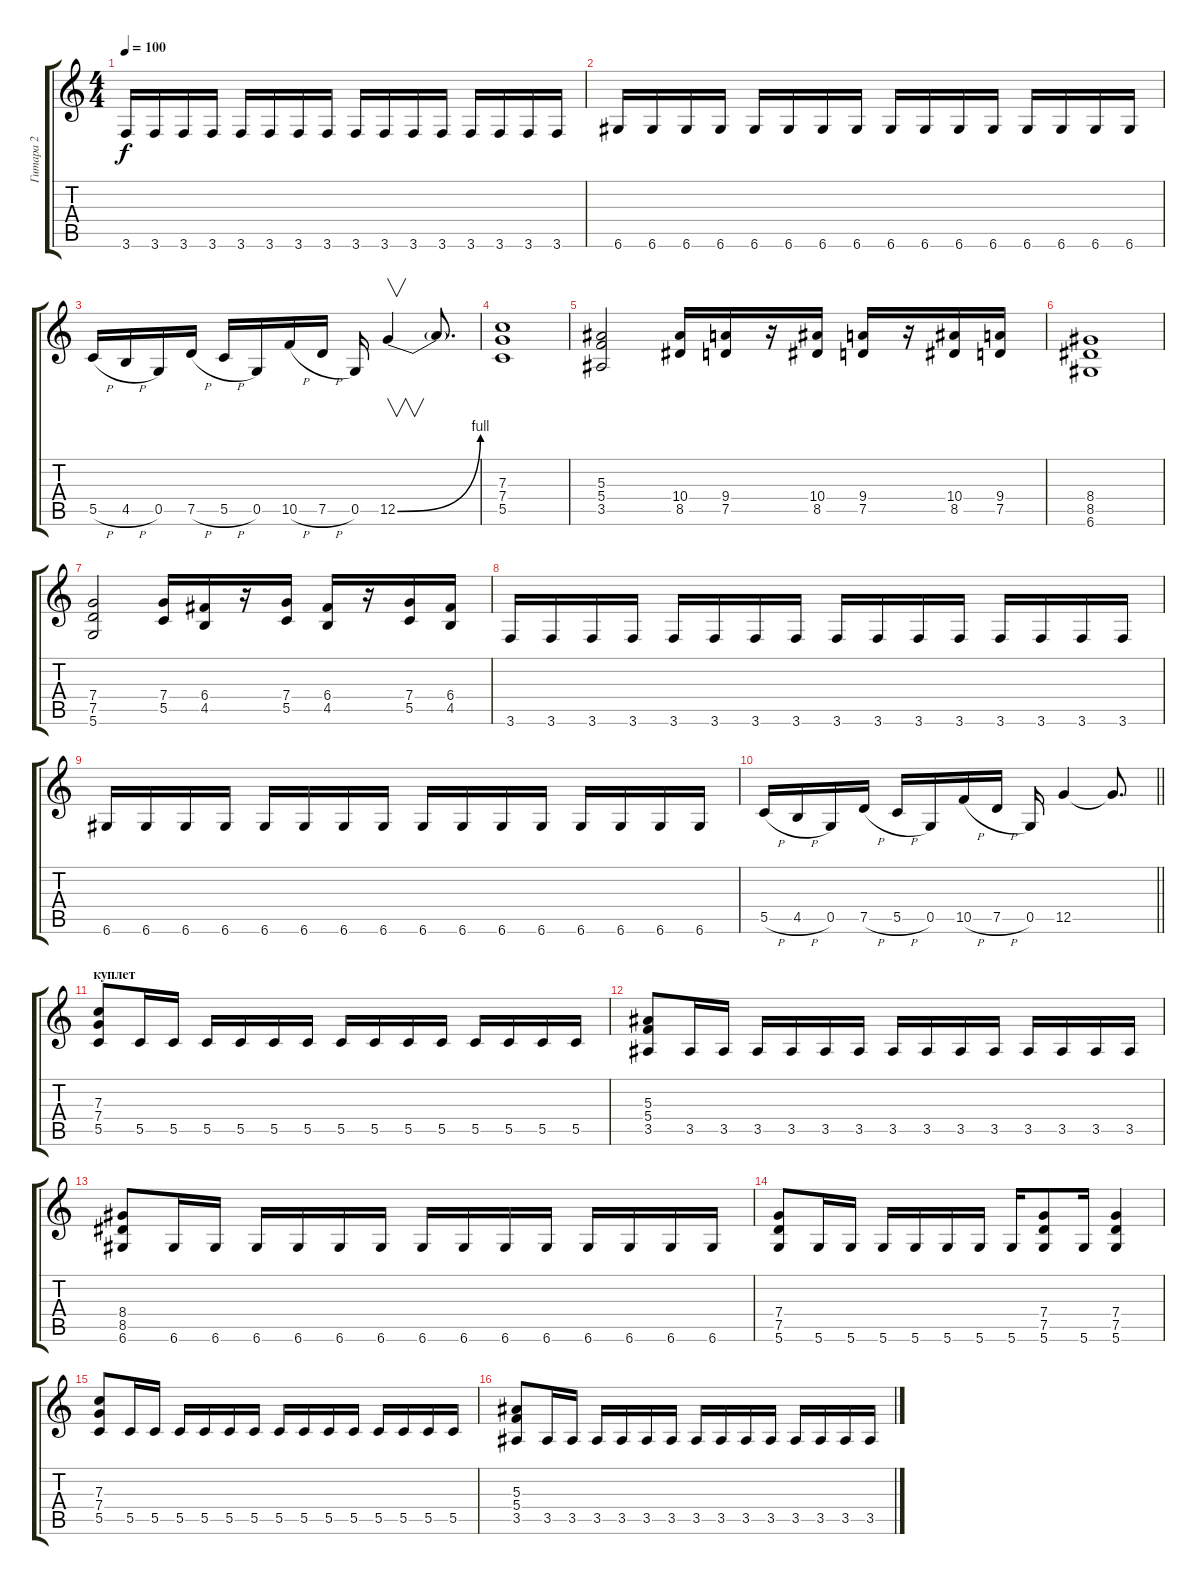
\track ("Гитара 2" "Гитара 2") {instrument distortionguitar}
\staff {score tabs}
\tuning (D4 A3 F3 C3 G2 D2) {hide}
\ts (4 4)
\tempo 100
\clef g2
\ks c
3.6.16{dy f} 3.6.16 3.6.16 3.6.16 3.6.16 3.6.16 3.6.16 3.6.16 3.6.16 3.6.16 3.6.16 3.6.16 3.6.16 3.6.16 3.6.16 3.6.16 |
6.6.16 6.6.16 6.6.16 6.6.16 6.6.16 6.6.16 6.6.16 6.6.16 6.6.16 6.6.16 6.6.16 6.6.16 6.6.16 6.6.16 6.6.16 6.6.16 |
5.5{h}.16 4.5{h}.16 0.5.16 7.5{h}.16 5.5{h}.16 0.5.16 10.5{h}.16 7.5{h}.16 0.5.16 12.5{be (bend 0 0 60 4)}.4{v} 12.5{t}.8{d} |
(7.3 7.4 5.5).1 |
(5.3 5.4 3.5).2 (10.4 8.5).16 (9.4 7.5).16 r.16 (10.4 8.5).16 (9.4 7.5).16 r.16 (10.4 8.5).16 (9.4 7.5).16 |
(8.4 8.5 6.6).1 |
(7.4 7.5 5.6).2 (7.4 5.5).16 (6.4 4.5).16 r.16 (7.4 5.5).16 (6.4 4.5).16 r.16 (7.4 5.5).16 (6.4 4.5).16 |
3.6.16 3.6.16 3.6.16 3.6.16 3.6.16 3.6.16 3.6.16 3.6.16 3.6.16 3.6.16 3.6.16 3.6.16 3.6.16 3.6.16 3.6.16 3.6.16 |
6.6.16 6.6.16 6.6.16 6.6.16 6.6.16 6.6.16 6.6.16 6.6.16 6.6.16 6.6.16 6.6.16 6.6.16 6.6.16 6.6.16 6.6.16 6.6.16 |
\barLineRight lightlight
5.5{h}.16 4.5{h}.16 0.5.16 7.5{h}.16 5.5{h}.16 0.5.16 10.5{h}.16 7.5{h}.16 0.5.16 12.5.4 12.5{t}.8{d} |
\section ("" "куплет")
(7.3 7.4 5.5).8 5.5.16 5.5.16 5.5.16 5.5.16 5.5.16 5.5.16 5.5.16 5.5.16 5.5.16 5.5.16 5.5.16 5.5.16 5.5.16 5.5.16 |
(5.3 5.4 3.5).8 3.5.16 3.5.16 3.5.16 3.5.16 3.5.16 3.5.16 3.5.16 3.5.16 3.5.16 3.5.16 3.5.16 3.5.16 3.5.16 3.5.16 |
(8.4 8.5 6.6).8 6.6.16 6.6.16 6.6.16 6.6.16 6.6.16 6.6.16 6.6.16 6.6.16 6.6.16 6.6.16 6.6.16 6.6.16 6.6.16 6.6.16 |
(7.4 7.5 5.6).8 5.6.16 5.6.16 5.6.16 5.6.16 5.6.16 5.6.16 5.6.16 (7.4 7.5 5.6).8 5.6.16 (7.4 7.5 5.6).4 |
(7.3 7.4 5.5).8 5.5.16 5.5.16 5.5.16 5.5.16 5.5.16 5.5.16 5.5.16 5.5.16 5.5.16 5.5.16 5.5.16 5.5.16 5.5.16 5.5.16 |
(5.3 5.4 3.5).8 3.5.16 3.5.16 3.5.16 3.5.16 3.5.16 3.5.16 3.5.16 3.5.16 3.5.16 3.5.16 3.5.16 3.5.16 3.5.16 3.5.16
